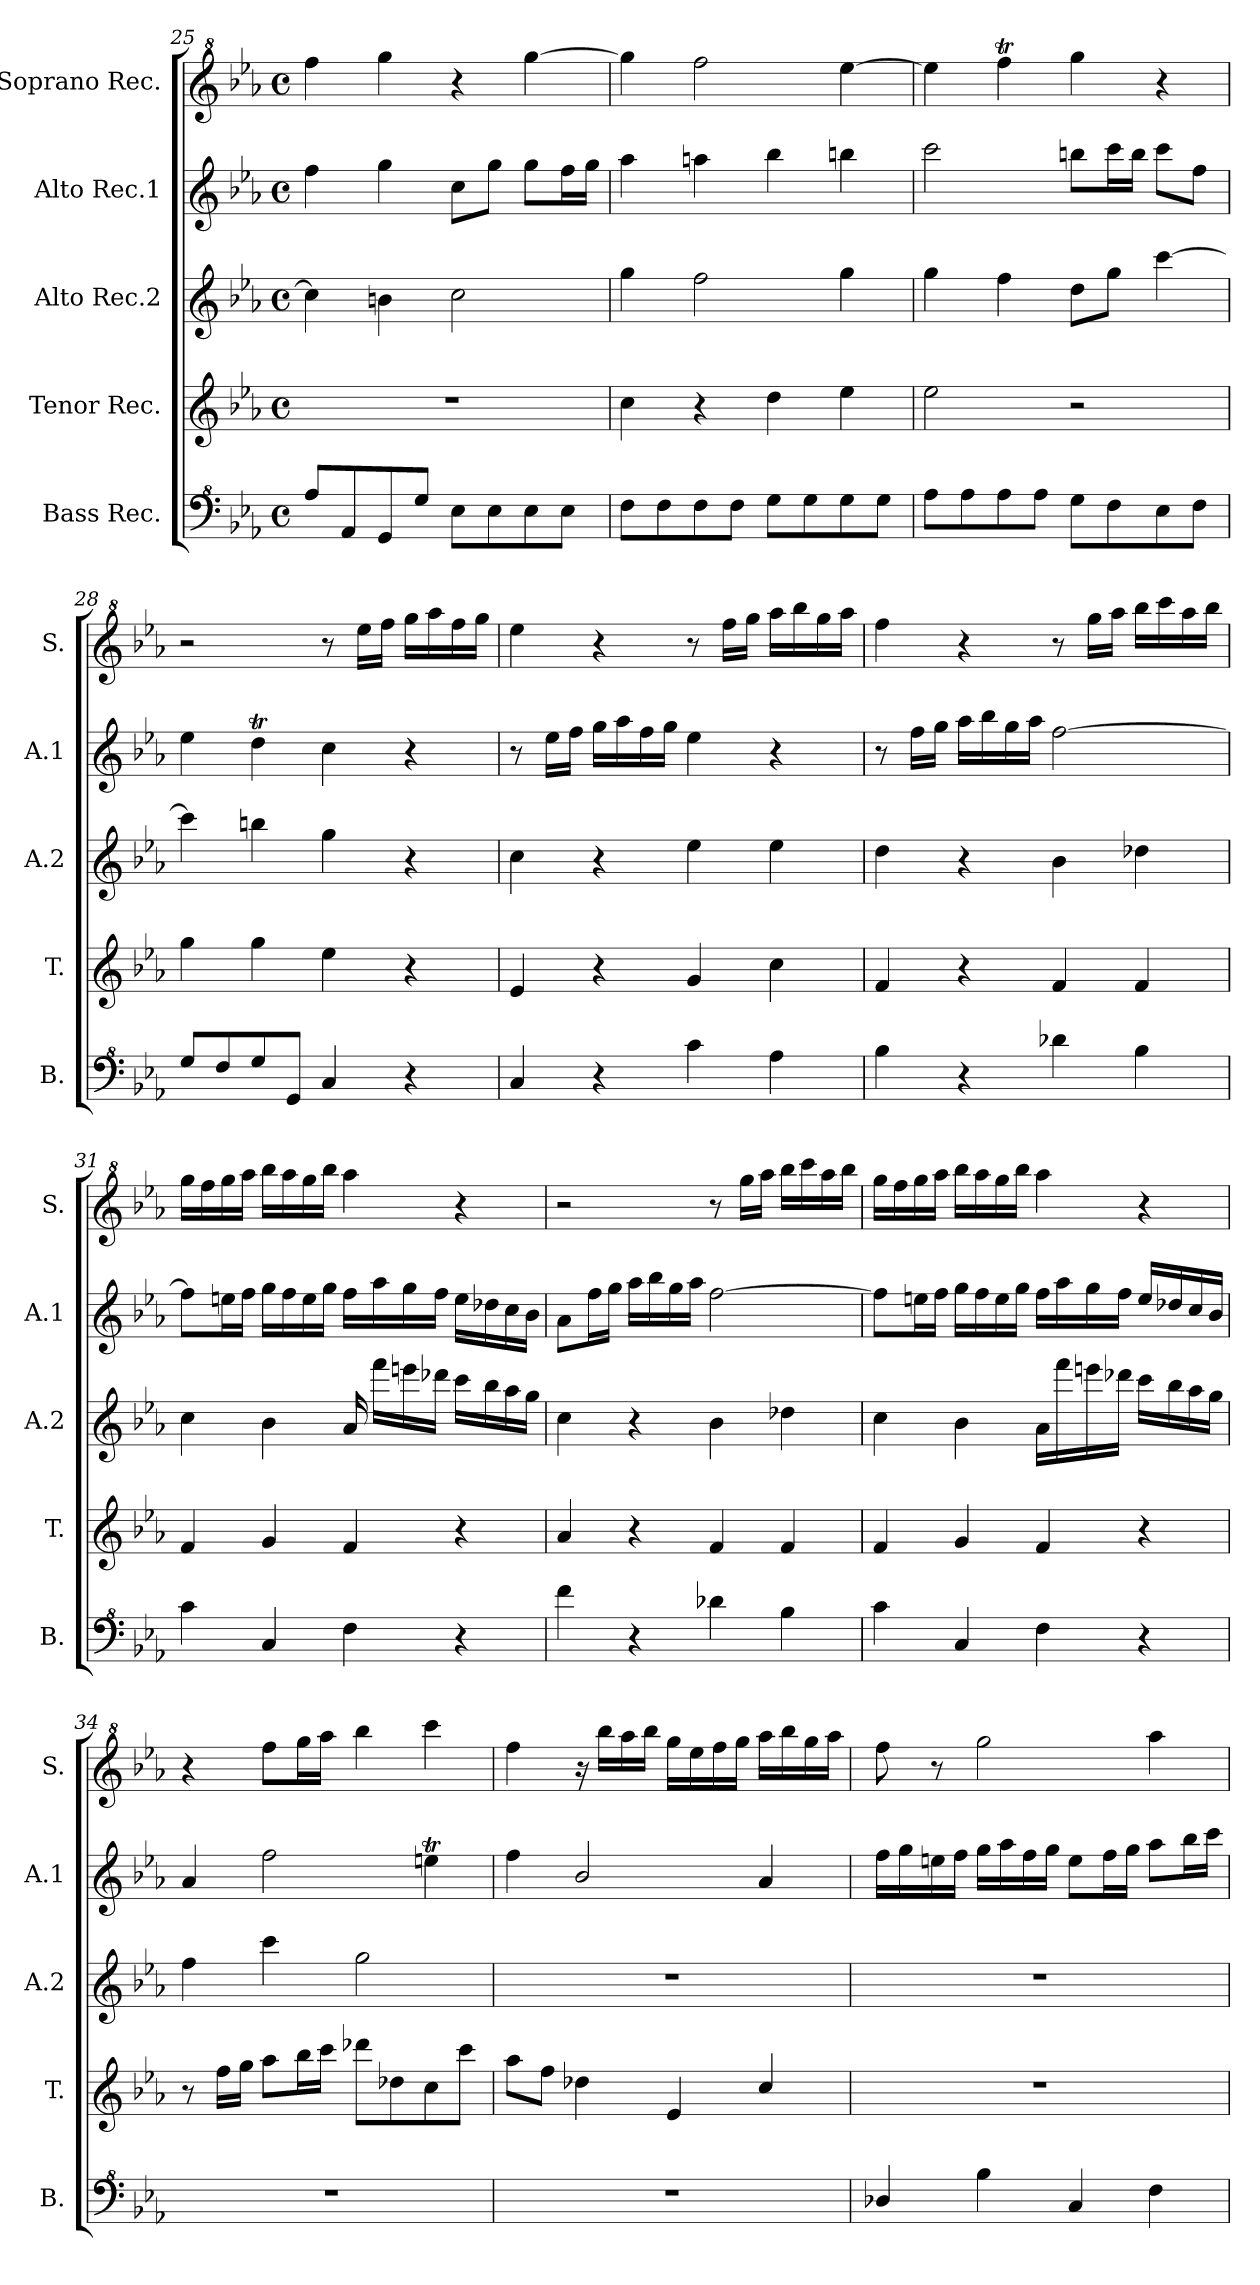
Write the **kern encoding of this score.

**kern	**kern	**kern	**kern	**kern
*part5	*part4	*part3	*part2	*part1
*staff5	*staff4	*staff3	*staff2	*staff1
*I"Bass Rec.	*I"Tenor Rec.	*I"Alto Rec.2	*I"Alto Rec.1	*I"Soprano Rec.
*I'B.	*I'T.	*I'A.2	*I'A.1	*I'S.
*clefF^4	*clefG2	*clefG2	*clefG2	*clefG^2
*k[b-e-a-]	*k[b-e-a-]	*k[b-e-a-]	*k[b-e-a-]	*k[b-e-a-]
*E-:	*E-:	*E-:	*E-:	*E-:
*M4/4	*M4/4	*M4/4	*M4/4	*M4/4
*met(c)	*met(c)	*met(c)	*met(c)	*met(c)
=25	=25	=25	=25	=25
8a-/L	1r	4cc\]	4ff\	4fff\
8A-/	.	.	.	.
8G/	.	4bn\	4gg\	4ggg\
8g/J	.	.	.	.
8e-\L	.	2cc\	8cc\L	4r
8e-\	.	.	8gg\J	.
8e-\	.	.	8gg\L	[4ggg\
8e-\J	.	.	16ff\L	.
.	.	.	16gg\JJ	.
!!LO:LB:g=z
=26	=26	=26	=26	=26
8f\L	4cc\	4gg\	4aa-\	4ggg\]
8f\	.	.	.	.
8f\	4r	2ff\	4aan\	2fff\
8f\J	.	.	.	.
8g\L	4dd\	.	4bb-\	.
8g\	.	.	.	.
8g\	4ee-\	4gg\	4bbn\	[4eee-\
8g\J	.	.	.	.
=27	=27	=27	=27	=27
8a-\L	2ee-\	4gg\	2ccc\	4eee-\]
8a-\	.	.	.	.
8a-\	.	4ff\	.	4fffT\
8a-\J	.	.	.	.
8g\L	2r	8dd\L	8bbn\L	4ggg\
8f\	.	8gg\J	16ccc\L	.
.	.	.	16bb\JJ	.
8e-\	.	[4ccc\	8ccc\L	4r
8f\J	.	.	8ff\J	.
=28	=28	=28	=28	=28
8g/L	4gg\	4ccc\]	4ee-\	2r
8f/	.	.	.	.
8g/	4gg\	4bbn\	4ddt\	.
8G/J	.	.	.	.
4c/	4ee-\	4gg\	4cc\	8r
.	.	.	.	16eee-\LL
.	.	.	.	16fff\JJ
4r	4r	4r	4r	16ggg\LL
.	.	.	.	16aaa-\
.	.	.	.	16fff\
.	.	.	.	16ggg\JJ
=29	=29	=29	=29	=29
4c/	4e-/	4cc\	8r	4eee-\
.	.	.	16ee-\LL	.
.	.	.	16ff\JJ	.
4r	4r	4r	16gg\LL	4r
.	.	.	16aa-\	.
.	.	.	16ff\	.
.	.	.	16gg\JJ	.
4cc\	4g/	4ee-\	4ee-\	8r
.	.	.	.	16fff\LL
.	.	.	.	16ggg\JJ
4a-\	4cc\	4ee-\	4r	16aaa-\LL
.	.	.	.	16bbb-\
.	.	.	.	16ggg\
.	.	.	.	16aaa-\JJ
=30	=30	=30	=30	=30
4b-\	4f/	4dd\	8r	4fff\
.	.	.	16ff\LL	.
.	.	.	16gg\JJ	.
4r	4r	4r	16aa-\LL	4r
.	.	.	16bb-\	.
.	.	.	16gg\	.
.	.	.	16aa-\JJ	.
4dd-X\	4f/	4b-\	[2ff\	8r
.	.	.	.	16ggg\LL
.	.	.	.	16aaa-\JJ
4b-\	4f/	4dd-X\	.	16bbb-\LL
.	.	.	.	16cccc\
.	.	.	.	16aaa-\
.	.	.	.	16bbb-\JJ
!!LO:LB:g=z
=31	=31	=31	=31	=31
4cc\	4f/	4cc\	8ff\L]	16ggg\LL
.	.	.	.	16fff\
.	.	.	16een\L	16ggg\
.	.	.	16ff\JJ	16aaa-\JJ
4c/	4g/	4b-\	16gg\LL	16bbb-\LL
.	.	.	16ff\	16aaa-\
.	.	.	16ee\	16ggg\
.	.	.	16gg\JJ	16bbb-\JJ
4f\	4f/	16a-/	16ff\LL	4aaa-\
.	.	16fff\LL	16aa-\	.
.	.	16eeen\	16gg\	.
.	.	16ddd-X\JJ	16ff\JJ	.
4r	4r	16ccc\LL	16ee\LL	4r
.	.	16bb-\	16dd-X\	.
.	.	16aa-\	16cc\	.
.	.	16gg\JJ	16b-\JJ	.
=32	=32	=32	=32	=32
4ff\	4a-/	4cc\	8a-\L	2r
.	.	.	16ff\L	.
.	.	.	16gg\JJ	.
4r	4r	4r	16aa-\LL	.
.	.	.	16bb-\	.
.	.	.	16gg\	.
.	.	.	16aa-\JJ	.
4dd-X\	4f/	4b-\	[2ff\	8r
.	.	.	.	16ggg\LL
.	.	.	.	16aaa-\JJ
4b-\	4f/	4dd-X\	.	16bbb-\LL
.	.	.	.	16cccc\
.	.	.	.	16aaa-\
.	.	.	.	16bbb-\JJ
=33	=33	=33	=33	=33
4cc\	4f/	4cc\	8ff\L]	16ggg\LL
.	.	.	.	16fff\
.	.	.	16een\L	16ggg\
.	.	.	16ff\JJ	16aaa-\JJ
4c/	4g/	4b-\	16gg\LL	16bbb-\LL
.	.	.	16ff\	16aaa-\
.	.	.	16ee\	16ggg\
.	.	.	16gg\JJ	16bbb-\JJ
4f\	4f/	16a-\LL	16ff\LL	4aaa-\
.	.	16fff\	16aa-\	.
.	.	16eeen\	16gg\	.
.	.	16ddd-X\JJ	16ff\JJ	.
4r	4r	16ccc\LL	16ee/LL	4r
.	.	16bb-\	16dd-X/	.
.	.	16aa-\	16cc/	.
.	.	16gg\JJ	16b-/JJ	.
!!LO:LB:g=z
=34	=34	=34	=34	=34
1r	8r	4ff\	4a-/	4r
.	16ff\LL	.	.	.
.	16gg\JJ	.	.	.
.	8aa-\L	4ccc\	2ff\	8fff\L
.	16bb-\L	.	.	16ggg\L
.	16ccc\JJ	.	.	16aaa-\JJ
.	8ddd-X\L	2gg\	.	4bbb-\
.	8dd-X\	.	.	.
.	8cc\	.	4eent\	4cccc\
.	8ccc\J	.	.	.
=35	=35	=35	=35	=35
1r	8aa-\L	1r	4ff\	4fff\
.	8ff\J	.	.	.
.	4dd-X\	.	2b-/	16r
.	.	.	.	16bbb-\LL
.	.	.	.	16aaa-\
.	.	.	.	16bbb-\JJ
.	4e-/	.	.	16ggg\LL
.	.	.	.	16eee-\
.	.	.	.	16fff\
.	.	.	.	16ggg\JJ
.	4cc/	.	4a-/	16aaa-\LL
.	.	.	.	16bbb-\
.	.	.	.	16ggg\
.	.	.	.	16aaa-\JJ
=36	=36	=36	=36	=36
4d-X/	1r	1r	16ff\LL	8fff\
.	.	.	16gg\	.
.	.	.	16een\	8r
.	.	.	16ff\JJ	.
4b-\	.	.	16gg\LL	2ggg\
.	.	.	16aa-\	.
.	.	.	16ff\	.
.	.	.	16gg\JJ	.
4c/	.	.	8ee\L	.
.	.	.	16ff\L	.
.	.	.	16gg\JJ	.
4f\	.	.	8aa-\L	4aaa-\
.	.	.	16bb-\L	.
.	.	.	16ccc\JJ	.
=	=	=	=	=
*-	*-	*-	*-	*-
